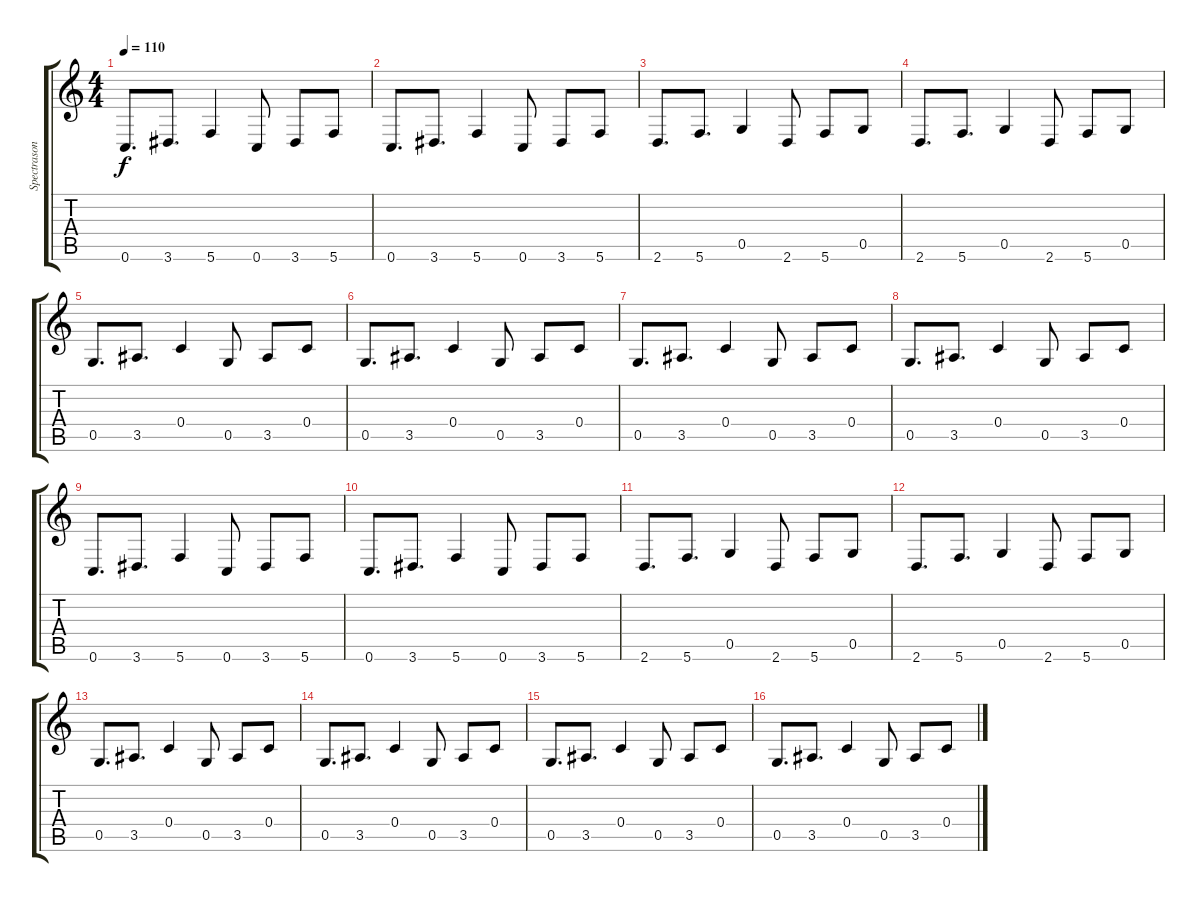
\track ("Spectrasonics Omnisphere" "Spectrason") {instrument synthbass1}
\staff {score tabs}
\tuning (E4 C4 G3 C3 G2 C2) {hide}
\ts (4 4)
\tempo 110
\clef g2
\ks c
0.6.8{d dy f} 3.6.8{d} 5.6.4 0.6.8 3.6.8 5.6.8 |
0.6.8{d} 3.6.8{d} 5.6.4 0.6.8 3.6.8 5.6.8 |
2.6.8{d} 5.6.8{d} 0.5.4 2.6.8 5.6.8 0.5.8 |
2.6.8{d} 5.6.8{d} 0.5.4 2.6.8 5.6.8 0.5.8 |
0.5.8{d} 3.5.8{d} 0.4.4 0.5.8 3.5.8 0.4.8 |
0.5.8{d} 3.5.8{d} 0.4.4 0.5.8 3.5.8 0.4.8 |
0.5.8{d} 3.5.8{d} 0.4.4 0.5.8 3.5.8 0.4.8 |
0.5.8{d} 3.5.8{d} 0.4.4 0.5.8 3.5.8 0.4.8 |
0.6.8{d} 3.6.8{d} 5.6.4 0.6.8 3.6.8 5.6.8 |
0.6.8{d} 3.6.8{d} 5.6.4 0.6.8 3.6.8 5.6.8 |
2.6.8{d} 5.6.8{d} 0.5.4 2.6.8 5.6.8 0.5.8 |
2.6.8{d} 5.6.8{d} 0.5.4 2.6.8 5.6.8 0.5.8 |
0.5.8{d} 3.5.8{d} 0.4.4 0.5.8 3.5.8 0.4.8 |
0.5.8{d} 3.5.8{d} 0.4.4 0.5.8 3.5.8 0.4.8 |
0.5.8{d} 3.5.8{d} 0.4.4 0.5.8 3.5.8 0.4.8 |
0.5.8{d} 3.5.8{d} 0.4.4 0.5.8 3.5.8 0.4.8
